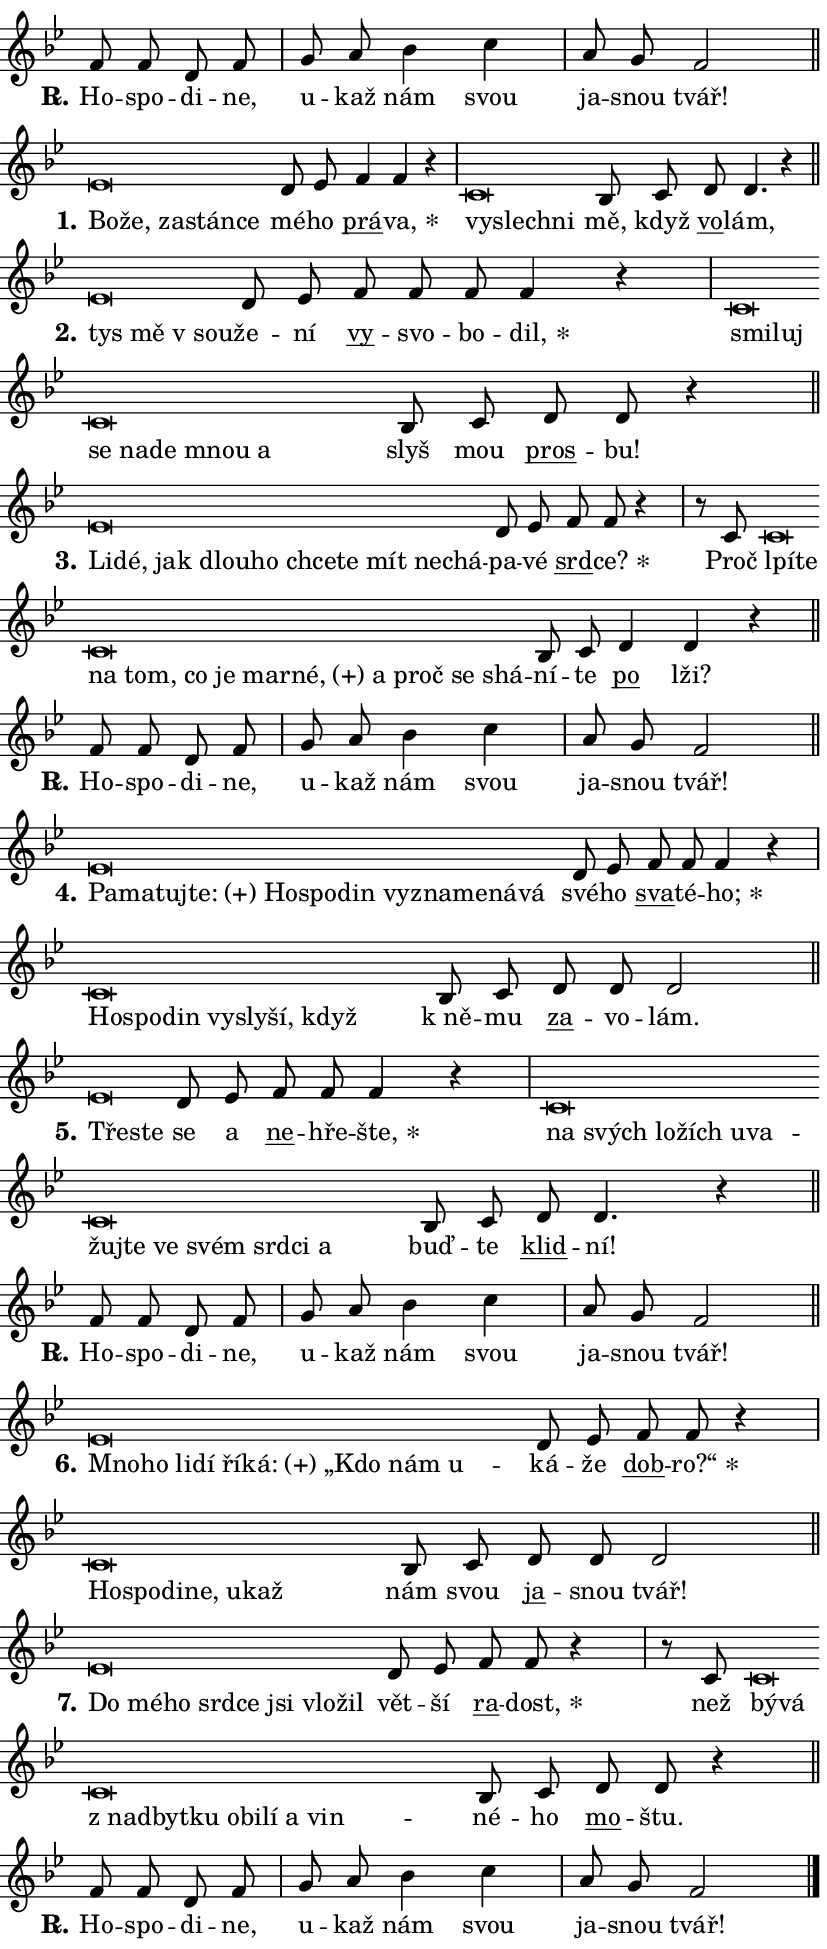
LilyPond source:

\version "2.24.0"
\header { tagline = "" }
\paper {
  indent = 0\cm
  top-margin = 0\cm
  right-margin = 0.13\cm % to fit lyric hyphens
  bottom-margin = 0\cm
  left-margin = 0\cm
  paper-width = 14\cm
  page-breaking = #ly:one-page-breaking
  system-system-spacing.basic-distance = #11
  score-system-spacing.basic-distance = #11
  ragged-last = ##f
}


%% Author: Thomas Morley
%% https://lists.gnu.org/archive/html/lilypond-user/2020-05/msg00002.html
#(define (line-position grob)
"Returns position of @var[grob} in current system:
   @code{'start}, if at first time-step
   @code{'end}, if at last time-step
   @code{'middle} otherwise
"
  (let* ((col (ly:item-get-column grob))
         (ln (ly:grob-object col 'left-neighbor))
         (rn (ly:grob-object col 'right-neighbor))
         (col-to-check-left (if (ly:grob? ln) ln col))
         (col-to-check-right (if (ly:grob? rn) rn col))
         (break-dir-left
           (and
             (ly:grob-property col-to-check-left 'non-musical #f)
             (ly:item-break-dir col-to-check-left)))
         (break-dir-right
           (and
             (ly:grob-property col-to-check-right 'non-musical #f)
             (ly:item-break-dir col-to-check-right))))
        (cond ((eqv? 1 break-dir-left) 'start)
              ((eqv? -1 break-dir-right) 'end)
              (else 'middle))))

#(define (tranparent-at-line-position vctor)
  (lambda (grob)
  "Relying on @code{line-position} select the relevant enry from @var{vctor}.
Used to determine transparency,"
    (case (line-position grob)
      ((end) (not (vector-ref vctor 0)))
      ((middle) (not (vector-ref vctor 1)))
      ((start) (not (vector-ref vctor 2))))))

noteHeadBreakVisibility =
#(define-music-function (break-visibility)(vector?)
"Makes @code{NoteHead}s transparent relying on @var{break-visibility}"
#{
  \override NoteHead.transparent =
    #(tranparent-at-line-position break-visibility)
#})

#(define delete-ledgers-for-transparent-note-heads
  (lambda (grob)
    "Reads whether a @code{NoteHead} is transparent.
If so this @code{NoteHead} is removed from @code{'note-heads} from
@var{grob}, which is supposed to be @code{LedgerLineSpanner}.
As a result ledgers are not printed for this @code{NoteHead}"
    (let* ((nhds-array (ly:grob-object grob 'note-heads))
           (nhds-list
             (if (ly:grob-array? nhds-array)
                 (ly:grob-array->list nhds-array)
                 '()))
           ;; Relies on the transparent-property being done before
           ;; Staff.LedgerLineSpanner.after-line-breaking is executed.
           ;; This is fragile ...
           (to-keep
             (remove
               (lambda (nhd)
                 (ly:grob-property nhd 'transparent #f))
               nhds-list)))
      ;; TODO find a better method to iterate over grob-arrays, similiar
      ;; to filter/remove etc for lists
      ;; For now rebuilt from scratch
      (set! (ly:grob-object grob 'note-heads)  '())
      (for-each
        (lambda (nhd)
          (ly:pointer-group-interface::add-grob grob 'note-heads nhd))
        to-keep))))

squashNotes = {
  \override NoteHead.X-extent = #'(-0.2 . 0.2)
  \override NoteHead.Y-extent = #'(-0.75 . 0)
  \override NoteHead.stencil =
    #(lambda (grob)
       (let ((pos (ly:grob-property grob 'staff-position)))
         (begin
           (if (< pos -7) (display "ERROR: Lower brevis then expected\n") (display ""))
           (if (<= pos -6) ly:text-interface::print ly:note-head::print))))
}
unSquashNotes = {
  \revert NoteHead.X-extent
  \revert NoteHead.Y-extent
  \revert NoteHead.stencil
}

hideNotes = \noteHeadBreakVisibility #begin-of-line-visible
unHideNotes = \noteHeadBreakVisibility #all-visible

% work-around for resetting accidentals
% https://lilypond.org/doc/v2.23/Documentation/notation/displaying-rhythms#unmetered-music
cadenzaMeasure = {
  \cadenzaOff
  \partial 1024 s1024
  \cadenzaOn
}

#(define-markup-command (accent layout props text) (markup?)
  "Underline accented syllable"
  (interpret-markup layout props
    #{\markup \override #'(offset . 4.3) \underline { #text }#}))

responsum = \markup \concat {
  "R" \hspace #-1.05 \path #0.1 #'((moveto 0 0.07) (lineto 0.9 0.8)) \hspace #0.05 "."
}

spaceSize = #0.6828661417322834 % exact space size for TeX Gyre Schola

\layout {
  \context {
    \Staff
    \remove "Time_signature_engraver"
    \override LedgerLineSpanner.after-line-breaking = #delete-ledgers-for-transparent-note-heads
  }
  \context {
    \Lyrics {
      \override LyricSpace.minimum-distance = \spaceSize
      \override LyricText.font-name = #"TeX Gyre Schola"
      \override LyricText.font-size = 1
      \override StanzaNumber.font-name = #"TeX Gyre Schola Bold"
      \override StanzaNumber.font-size = 1
    }
  }
  \context {
    \Score 
    \override NoteHead.text =
      #(lambda (grob) 
        (let ((pos (ly:grob-property grob 'staff-position)))
          #{\markup {
            \combine
              \halign #-0.55 \raise #(if (= pos -6) 0 0.5) \override #'(thickness . 2) \draw-line #'(3.2 . 0)
              \musicglyph "noteheads.sM1"
          }#}))
  }
}

% magnetic-lyrics.ily
%
%   written by
%     Jean Abou Samra <jean@abou-samra.fr>
%     Werner Lemberg <wl@gnu.org>
%
%   adapted by
%     Jiri Hon <jiri.hon@gmail.com>
%
% Version 2022-Apr-15

% https://www.mail-archive.com/lilypond-user@gnu.org/msg149350.html

#(define (Left_hyphen_pointer_engraver context)
   "Collect syllable-hyphen-syllable occurrences in lyrics and store
them in properties.  This engraver only looks to the left.  For
example, if the lyrics input is @code{foo -- bar}, it does the
following.

@itemize @bullet
@item
Set the @code{text} property of the @code{LyricHyphen} grob between
@q{foo} and @q{bar} to @code{foo}.

@item
Set the @code{left-hyphen} property of the @code{LyricText} grob with
text @q{foo} to the @code{LyricHyphen} grob between @q{foo} and
@q{bar}.
@end itemize

Use this auxiliary engraver in combination with the
@code{lyric-@/text::@/apply-@/magnetic-@/offset!} hook."
   (let ((hyphen #f)
         (text #f))
     (make-engraver
      (acknowledgers
       ((lyric-syllable-interface engraver grob source-engraver)
        (set! text grob)))
      (end-acknowledgers
       ((lyric-hyphen-interface engraver grob source-engraver)
        ;(when (not (grob::has-interface grob 'lyric-space-interface))
          (set! hyphen grob)));)
      ((stop-translation-timestep engraver)
       (when (and text hyphen)
         (ly:grob-set-object! text 'left-hyphen hyphen))
       (set! text #f)
       (set! hyphen #f)))))

#(define (lyric-text::apply-magnetic-offset! grob)
   "If the space between two syllables is less than the value in
property @code{LyricText@/.details@/.squash-threshold}, move the right
syllable to the left so that it gets concatenated with the left
syllable.

Use this function as a hook for
@code{LyricText@/.after-@/line-@/breaking} if the
@code{Left_@/hyphen_@/pointer_@/engraver} is active."
   (let ((hyphen (ly:grob-object grob 'left-hyphen #f)))
     (when hyphen
       (let ((left-text (ly:spanner-bound hyphen LEFT)))
         (when (grob::has-interface left-text 'lyric-syllable-interface)
           (let* ((common (ly:grob-common-refpoint grob left-text X))
                  (this-x-ext (ly:grob-extent grob common X))
                  (left-x-ext
                   (begin
                     ;; Trigger magnetism for left-text.
                     (ly:grob-property left-text 'after-line-breaking)
                     (ly:grob-extent left-text common X)))
                  ;; `delta` is the gap width between two syllables.
                  (delta (- (interval-start this-x-ext)
                            (interval-end left-x-ext)))
                  (details (ly:grob-property grob 'details))
                  (threshold (assoc-get 'squash-threshold details 0.2)))
             (when (< delta threshold)
               (let* (;; We have to manipulate the input text so that
                      ;; ligatures crossing syllable boundaries are not
                      ;; disabled.  For languages based on the Latin
                      ;; script this is essentially a beautification.
                      ;; However, for non-Western scripts it can be a
                      ;; necessity.
                      (lt (ly:grob-property left-text 'text))
                      (rt (ly:grob-property grob 'text))
                      (is-space (grob::has-interface hyphen 'lyric-space-interface))
                      (space (if is-space " " ""))
                      (extra-delta (if is-space spaceSize 0))
                      ;; Append new syllable.
                      (ltrt-space (if (and (string? lt) (string? rt))
                                (string-append lt space rt)
                                (make-concat-markup (list lt space rt))))
                      ;; Right-align `ltrt` to the right side.
                      (ltrt-space-markup (grob-interpret-markup
                               grob
                               (make-translate-markup
                                (cons (interval-length this-x-ext) 0)
                                (make-right-align-markup ltrt-space)))))
                 (begin
                   ;; Don't print `left-text`.
                   (ly:grob-set-property! left-text 'stencil #f)
                   ;; Set text and stencil (which holds all collected
                   ;; syllables so far) and shift it to the left.
                   (ly:grob-set-property! grob 'text ltrt-space)
                   (ly:grob-set-property! grob 'stencil ltrt-space-markup)
                   (ly:grob-translate-axis! grob (- (- delta extra-delta)) X))))))))))


#(define (lyric-hyphen::displace-bounds-first grob)
   ;; Make very sure this callback isn't triggered too early.
   (let ((left (ly:spanner-bound grob LEFT))
         (right (ly:spanner-bound grob RIGHT)))
     (ly:grob-property left 'after-line-breaking)
     (ly:grob-property right 'after-line-breaking)
     (ly:lyric-hyphen::print grob)))

squashThreshold = #0.4

\layout {
  \context {
    \Lyrics
    \consists #Left_hyphen_pointer_engraver
    \override LyricText.after-line-breaking =
      #lyric-text::apply-magnetic-offset!
    \override LyricHyphen.stencil = #lyric-hyphen::displace-bounds-first
    \override LyricText.details.squash-threshold = \squashThreshold
    \override LyricHyphen.minimum-distance = 0
    \override LyricHyphen.minimum-length = \squashThreshold
  }
}

squashText = \override LyricText.details.squash-threshold = 9999
unSquashText = \override LyricText.details.squash-threshold = \squashThreshold

leftText = \override LyricText.self-alignment-X = #LEFT
unLeftText = \revert LyricText.self-alignment-X

starOffset = #(lambda (grob) 
                (let ((x_offset (ly:self-alignment-interface::aligned-on-x-parent grob)))
                  (if (= x_offset 0) 0 (+ x_offset 1.2))))

star = #(define-music-function (syllable)(string?)
"Append star separator at the end of a syllable"
#{
  \once \override LyricText.X-offset = #starOffset
  \lyricmode { \markup {
    #syllable
    \override #'((font-name . "TeX Gyre Schola Bold")) \hspace #0.2 \lower #0.65 \larger "*"
  } }
#})

starAccent = #(define-music-function (syllable)(string?)
"Append star separator at the end of a syllable and make accent"
#{
  \once \override LyricText.X-offset = #starOffset
  \lyricmode { \markup {
    \accent #syllable
    \override #'((font-name . "TeX Gyre Schola Bold")) \hspace #0.2 \lower #0.65 \larger "*"
  } }
#})

breath = #(define-music-function (syllable)(string?)
"Append breathing indicator at the end of a syllable"
#{
  \lyricmode { \markup { #syllable "+" } }
#})

optionalBreath = #(define-music-function (syllable)(string?)
"Append optional breathing indicator at the end of a syllable"
#{
  \lyricmode { \markup { #syllable "(+)" } }
#})


\score {
    <<
        \new Voice = "melody" { \cadenzaOn \key bes \major \relative { f'8 f d f \cadenzaMeasure \bar "|" g a bes4 c \cadenzaMeasure \bar "|" a8 g f2 \cadenzaMeasure \bar "||" \break } }
        \new Lyrics \lyricsto "melody" { \lyricmode { \set stanza = \responsum
Ho -- spo -- di -- ne, u -- kaž nám svou ja -- snou tvář! } }
    >>
    \layout {}
}

\score {
    <<
        \new Voice = "melody" { \cadenzaOn \key bes \major \relative { \squashNotes es'\breve*1/16 \hideNotes \breve*1/16 \bar "" \breve*1/16 \bar "" \breve*1/16 \breve*1/16 \bar "" \unHideNotes \unSquashNotes d8 es \bar "" f4 f r \cadenzaMeasure \bar "|" \squashNotes c\breve*1/16 \hideNotes \breve*1/16 \breve*1/16 \bar "" \unHideNotes \unSquashNotes bes8 c \bar "" d8 d4. r4 \cadenzaMeasure \bar "||" \break } }
        \new Lyrics \lyricsto "melody" { \lyricmode { \set stanza = "1."
\leftText Bo -- \squashText že, za -- stán -- ce \unLeftText \unSquashText mé -- ho \markup \accent prá -- \star va, \leftText vy -- \squashText slech -- ni \unLeftText \unSquashText mě, když \markup \accent vo -- lám, } }
    >>
    \layout {}
}

\score {
    <<
        \new Voice = "melody" { \cadenzaOn \key bes \major \relative { \squashNotes es'\breve*1/16 \hideNotes \breve*1/16 \breve*1/16 \bar "" \unHideNotes \unSquashNotes d8 es \bar "" f f f f4 r \cadenzaMeasure \bar "|" \squashNotes c\breve*1/16 \hideNotes \breve*1/16 \bar "" \breve*1/16 \bar "" \breve*1/16 \bar "" \breve*1/16 \bar "" \breve*1/16 \breve*1/16 \bar "" \unHideNotes \unSquashNotes bes8 c \bar "" d8 d r4 \cadenzaMeasure \bar "||" \break } }
        \new Lyrics \lyricsto "melody" { \lyricmode { \set stanza = "2."
\leftText tys \squashText mě "v sou" -- \unLeftText \unSquashText že -- ní \markup \accent vy -- svo -- bo -- \star dil, \leftText smi -- \squashText luj se na -- de mnou a \unLeftText \unSquashText slyš mou \markup \accent pros -- bu! } }
    >>
    \layout {}
}

\score {
    <<
        \new Voice = "melody" { \cadenzaOn \key bes \major \relative { \squashNotes es'\breve*1/16 \hideNotes \breve*1/16 \bar "" \breve*1/16 \bar "" \breve*1/16 \bar "" \breve*1/16 \bar "" \breve*1/16 \bar "" \breve*1/16 \bar "" \breve*1/16 \bar "" \breve*1/16 \breve*1/16 \bar "" \unHideNotes \unSquashNotes d8 es \bar "" f f r4 \cadenzaMeasure \bar "|" r8 c \squashNotes c\breve*1/16 \hideNotes \breve*1/16 \bar "" \breve*1/16 \bar "" \breve*1/16 \bar "" \breve*1/16 \bar "" \breve*1/16 \bar "" \breve*1/16 \bar "" \breve*1/16 \bar "" \breve*1/16 \bar "" \breve*1/16 \bar "" \breve*1/16 \breve*1/16 \bar "" \unHideNotes \unSquashNotes bes8 c \bar "" d4 d4 r \cadenzaMeasure \bar "||" \break } }
        \new Lyrics \lyricsto "melody" { \lyricmode { \set stanza = "3."
\leftText Li -- \squashText dé, jak dlou -- ho chce -- te mít ne -- chá -- \unLeftText \unSquashText pa -- vé \markup \accent srd -- \star ce? Proč \leftText lpí -- \squashText te na tom, co je mar -- \optionalBreath né, a proč se shá -- \unLeftText \unSquashText ní -- te \markup \accent po lži? } }
    >>
    \layout {}
}

\score {
    <<
        \new Voice = "melody" { \cadenzaOn \key bes \major \relative { f'8 f d f \cadenzaMeasure \bar "|" g a bes4 c \cadenzaMeasure \bar "|" a8 g f2 \cadenzaMeasure \bar "||" \break } }
        \new Lyrics \lyricsto "melody" { \lyricmode { \set stanza = \responsum
Ho -- spo -- di -- ne, u -- kaž nám svou ja -- snou tvář! } }
    >>
    \layout {}
}

\score {
    <<
        \new Voice = "melody" { \cadenzaOn \key bes \major \relative { \squashNotes es'\breve*1/16 \hideNotes \breve*1/16 \bar "" \breve*1/16 \bar "" \breve*1/16 \bar "" \breve*1/16 \bar "" \breve*1/16 \bar "" \breve*1/16 \bar "" \breve*1/16 \bar "" \breve*1/16 \bar "" \breve*1/16 \bar "" \breve*1/16 \breve*1/16 \bar "" \unHideNotes \unSquashNotes d8 es \bar "" f f f4 r \cadenzaMeasure \bar "|" \squashNotes c\breve*1/16 \hideNotes \breve*1/16 \bar "" \breve*1/16 \bar "" \breve*1/16 \bar "" \breve*1/16 \bar "" \breve*1/16 \breve*1/16 \bar "" \unHideNotes \unSquashNotes bes8 c \bar "" d d d2 \cadenzaMeasure \bar "||" \break } }
        \new Lyrics \lyricsto "melody" { \lyricmode { \set stanza = "4."
\leftText Pa -- \squashText ma -- tuj -- \optionalBreath te: Ho -- spo -- din vy -- zna -- me -- ná -- vá \unLeftText \unSquashText své -- ho \markup \accent sva -- té -- \star ho; \leftText Ho -- \squashText spo -- din vy -- sly -- ší, když \unLeftText \unSquashText "k ně" -- mu \markup \accent za -- vo -- lám. } }
    >>
    \layout {}
}

\score {
    <<
        \new Voice = "melody" { \cadenzaOn \key bes \major \relative { \squashNotes es'\breve*1/16 \hideNotes \breve*1/16 \bar "" \unHideNotes \unSquashNotes d8 es \bar "" f f f4 r \cadenzaMeasure \bar "|" \squashNotes c\breve*1/16 \hideNotes \breve*1/16 \bar "" \breve*1/16 \bar "" \breve*1/16 \bar "" \breve*1/16 \bar "" \breve*1/16 \bar "" \breve*1/16 \bar "" \breve*1/16 \bar "" \breve*1/16 \bar "" \breve*1/16 \bar "" \breve*1/16 \bar "" \breve*1/16 \breve*1/16 \bar "" \unHideNotes \unSquashNotes bes8 c \bar "" d d4. r4 \cadenzaMeasure \bar "||" \break } }
        \new Lyrics \lyricsto "melody" { \lyricmode { \set stanza = "5."
\leftText Tře -- \squashText ste \unLeftText \unSquashText se a \markup \accent ne -- hře -- \star šte, \leftText na \squashText svých lo -- žích u -- va -- žuj -- te ve svém srd -- ci a \unLeftText \unSquashText buď -- te \markup \accent klid -- ní! } }
    >>
    \layout {}
}

\score {
    <<
        \new Voice = "melody" { \cadenzaOn \key bes \major \relative { f'8 f d f \cadenzaMeasure \bar "|" g a bes4 c \cadenzaMeasure \bar "|" a8 g f2 \cadenzaMeasure \bar "||" \break } }
        \new Lyrics \lyricsto "melody" { \lyricmode { \set stanza = \responsum
Ho -- spo -- di -- ne, u -- kaž nám svou ja -- snou tvář! } }
    >>
    \layout {}
}

\score {
    <<
        \new Voice = "melody" { \cadenzaOn \key bes \major \relative { \squashNotes es'\breve*1/16 \hideNotes \breve*1/16 \bar "" \breve*1/16 \bar "" \breve*1/16 \bar "" \breve*1/16 \bar "" \breve*1/16 \bar "" \breve*1/16 \bar "" \breve*1/16 \breve*1/16 \bar "" \unHideNotes \unSquashNotes d8 es \bar "" f f r4 \cadenzaMeasure \bar "|" \squashNotes c\breve*1/16 \hideNotes \breve*1/16 \bar "" \breve*1/16 \bar "" \breve*1/16 \bar "" \breve*1/16 \breve*1/16 \bar "" \unHideNotes \unSquashNotes bes8 c \bar "" d d d2 \cadenzaMeasure \bar "||" \break } }
        \new Lyrics \lyricsto "melody" { \lyricmode { \set stanza = "6."
\leftText Mno -- \squashText ho li -- dí ří -- \optionalBreath ká: „Kdo nám u -- \unLeftText \unSquashText ká -- že \markup \accent dob -- \star ro?“ \leftText Ho -- \squashText spo -- di -- ne, u -- kaž \unLeftText \unSquashText nám svou \markup \accent ja -- snou tvář! } }
    >>
    \layout {}
}

\score {
    <<
        \new Voice = "melody" { \cadenzaOn \key bes \major \relative { \squashNotes es'\breve*1/16 \hideNotes \breve*1/16 \bar "" \breve*1/16 \bar "" \breve*1/16 \bar "" \breve*1/16 \bar "" \breve*1/16 \bar "" \breve*1/16 \breve*1/16 \bar "" \unHideNotes \unSquashNotes d8 es \bar "" f f r4 \cadenzaMeasure \bar "|" r8 c8 \squashNotes c\breve*1/16 \hideNotes \breve*1/16 \bar "" \breve*1/16 \bar "" \breve*1/16 \bar "" \breve*1/16 \bar "" \breve*1/16 \bar "" \breve*1/16 \bar "" \breve*1/16 \bar "" \breve*1/16 \breve*1/16 \bar "" \unHideNotes \unSquashNotes bes8 c \bar "" d8 d r4 \cadenzaMeasure \bar "||" \break } }
        \new Lyrics \lyricsto "melody" { \lyricmode { \set stanza = "7."
\leftText Do \squashText mé -- ho srd -- ce jsi vlo -- žil \unLeftText \unSquashText vět -- ší \markup \accent ra -- \star dost, než \leftText bý -- \squashText vá "z nad" -- byt -- ku o -- bi -- lí a vin -- \unLeftText \unSquashText né -- ho \markup \accent mo -- štu. } }
    >>
    \layout {}
}

\score {
    <<
        \new Voice = "melody" { \cadenzaOn \key bes \major \relative { f'8 f d f \cadenzaMeasure \bar "|" g a bes4 c \cadenzaMeasure \bar "|" a8 g f2 \cadenzaMeasure \bar "||" \break } \bar "|." }
        \new Lyrics \lyricsto "melody" { \lyricmode { \set stanza = \responsum
Ho -- spo -- di -- ne, u -- kaž nám svou ja -- snou tvář! } }
    >>
    \layout {}
}
